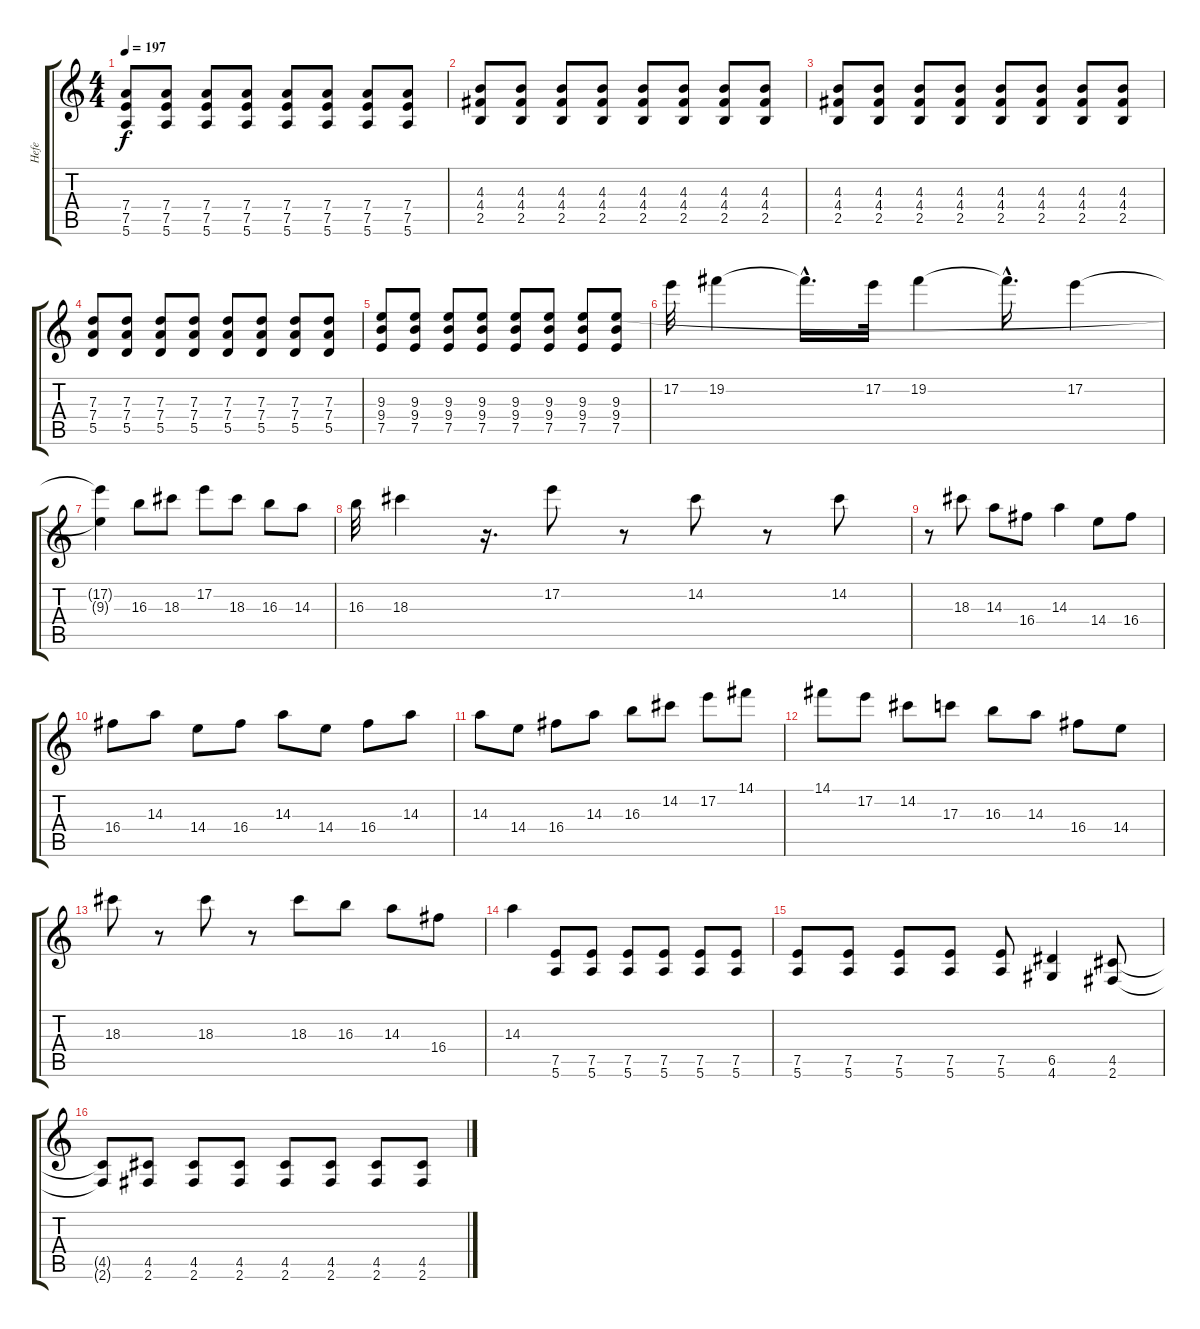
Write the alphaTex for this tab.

\track ("Hefe" "Hefe") {instrument overdrivenguitar}
\staff {score tabs}
\tuning (E4 B3 G3 D3 A2 E2) {hide}
\ts (4 4)
\tempo 197
\clef g2
\ks c
(7.4{t} 7.5{t} 5.6{t}).8{dy f} (7.4 7.5 5.6).8 (7.4 7.5 5.6).8 (7.4 7.5 5.6).8 (7.4 7.5 5.6).8 (7.4 7.5 5.6).8 (7.4 7.5 5.6).8 (7.4 7.5 5.6).8 |
(4.3 4.4 2.5).8 (4.3 4.4 2.5).8 (4.3 4.4 2.5).8 (4.3 4.4 2.5).8 (4.3 4.4 2.5).8 (4.3 4.4 2.5).8 (4.3 4.4 2.5).8 (4.3 4.4 2.5).8 |
(4.3 4.4 2.5).8 (4.3 4.4 2.5).8 (4.3 4.4 2.5).8 (4.3 4.4 2.5).8 (4.3 4.4 2.5).8 (4.3 4.4 2.5).8 (4.3 4.4 2.5).8 (4.3 4.4 2.5).8 |
(7.3 7.4 5.5).8 (7.3 7.4 5.5).8 (7.3 7.4 5.5).8 (7.3 7.4 5.5).8 (7.3 7.4 5.5).8 (7.3 7.4 5.5).8 (7.3 7.4 5.5).8 (7.3 7.4 5.5).8 |
(9.3 9.4 7.5).8 (9.3 9.4 7.5).8 (9.3 9.4 7.5).8 (9.3 9.4 7.5).8 (9.3 9.4 7.5).8 (9.3 9.4 7.5).8 (9.3 9.4 7.5).8 (9.3 9.4 7.5).8 |
17.2.32 19.2.4 19.2{hac t}.16{d} 17.2.32 19.2.4 19.2{hac t}.16{d} 17.2.4 |
(17.2{t} 9.3{t}).4 16.3.8 18.3.8 17.2.8 18.3.8 16.3.8 14.3.8 |
16.3.32 18.3.4 r.16{d} 17.2.8 r.8 14.2.8 r.8 14.2.8 |
r.8 18.3.8 14.3.8 16.4.8 14.3.4 14.4.8 16.4.8 |
16.4.8 14.3.8 14.4.8 16.4.8 14.3.8 14.4.8 16.4.8 14.3.8 |
14.3.8 14.4.8 16.4.8 14.3.8 16.3.8 14.2.8 17.2.8 14.1.8 |
14.1.8 17.2.8 14.2.8 17.3.8 16.3.8 14.3.8 16.4.8 14.4.8 |
18.3.8 r.8 18.3.8 r.8 18.3.8 16.3.8 14.3.8 16.4.8 |
14.3.4 (7.5 5.6).8 (7.5 5.6).8 (7.5 5.6).8 (7.5 5.6).8 (7.5 5.6).8 (7.5 5.6).8 |
(7.5 5.6).8 (7.5 5.6).8 (7.5 5.6).8 (7.5 5.6).8 (7.5 5.6).8 (6.5 4.6).4 (4.5 2.6).8 |
(4.5{t} 2.6{t}).8 (4.5 2.6).8 (4.5 2.6).8 (4.5 2.6).8 (4.5 2.6).8 (4.5 2.6).8 (4.5 2.6).8 (4.5 2.6).8
